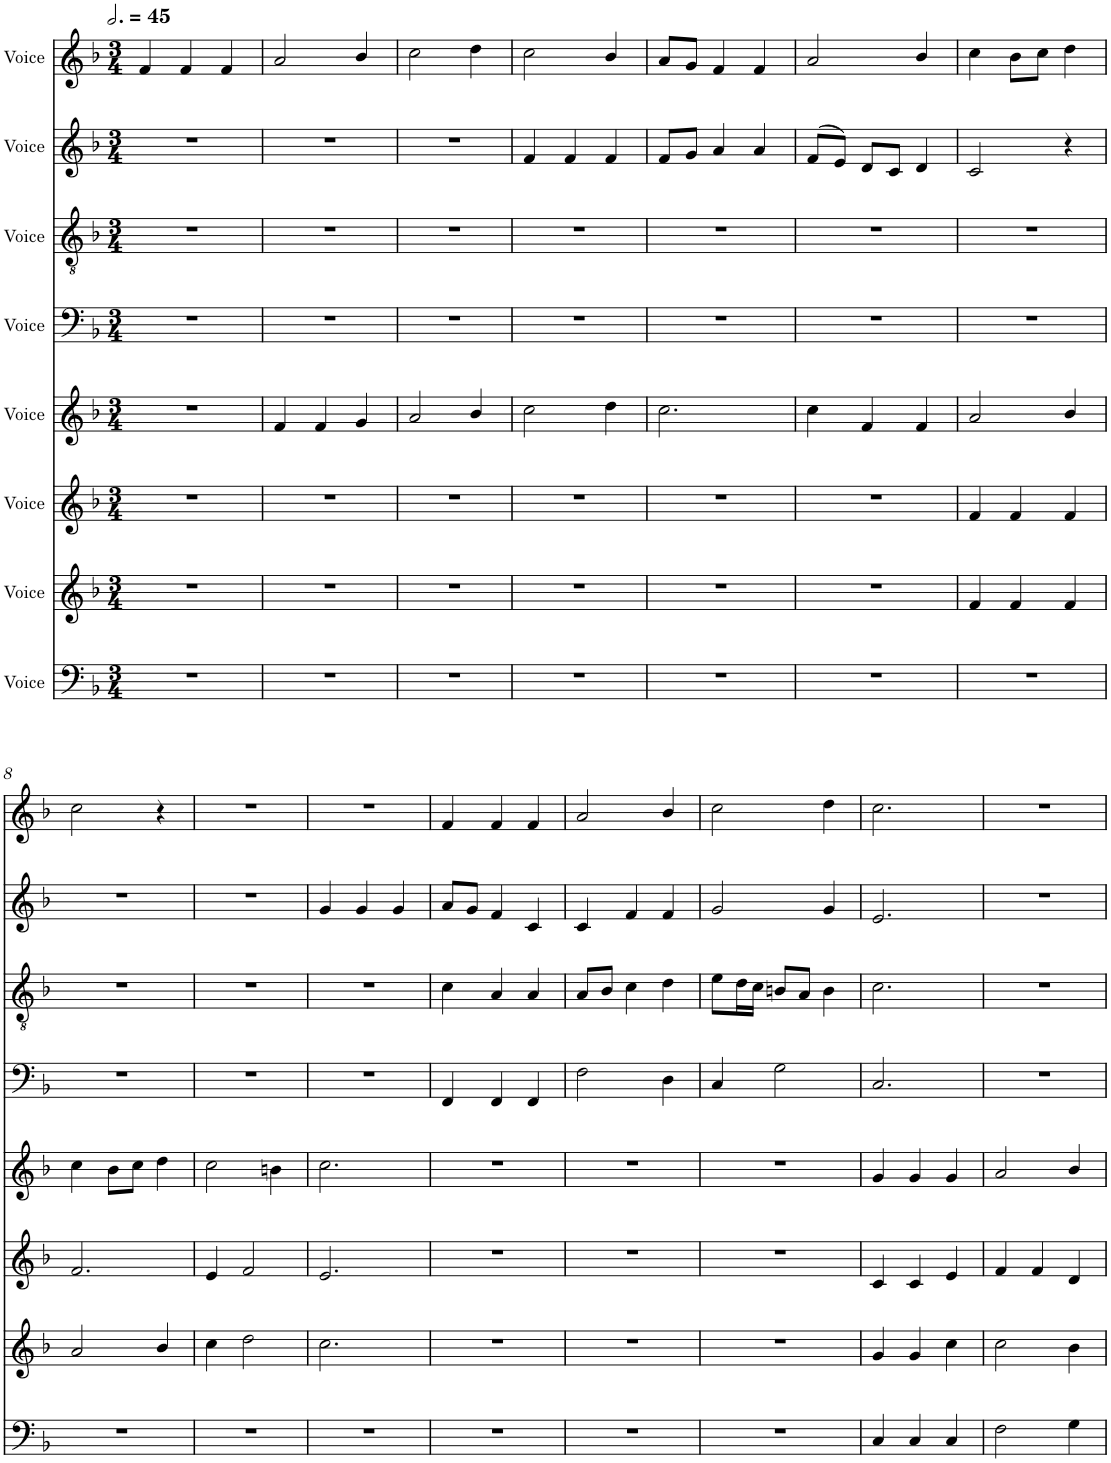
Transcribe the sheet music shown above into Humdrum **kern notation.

**kern	**kern	**kern	**kern	**kern	**kern	**kern	**kern
*part8	*part7	*part6	*part5	*part4	*part3	*part2	*part1
*staff8	*staff7	*staff6	*staff5	*staff4	*staff3	*staff2	*staff1
*I"Voice	*I"Voice	*I"Voice	*I"Voice	*I"Voice	*I"Voice	*I"Voice	*I"Voice
*I'V	*I'V	*I'V	*I'V	*I'V	*I'V	*I'V	*I'V
*clefF4	*clefG2	*clefG2	*clefG2	*clefF4	*clefGv2	*clefG2	*clefG2
*k[b-]	*k[b-]	*k[b-]	*k[b-]	*k[b-]	*k[b-]	*k[b-]	*k[b-]
*M3/4	*M3/4	*M3/4	*M3/4	*M3/4	*M3/4	*M3/4	*M3/4
*MM135	*MM135	*MM135	*MM135	*MM135	*MM135	*MM135	*MM135
=1	=1	=1	=1	=1	=1	=1	=1
2.r	2.r	2.r	2.r	2.r	2.r	2.r	4f/
.	.	.	.	.	.	.	4f/
.	.	.	.	.	.	.	4f/
=2	=2	=2	=2	=2	=2	=2	=2
2.r	2.r	2.r	4f/	2.r	2.r	2.r	2a/
.	.	.	4f/	.	.	.	.
.	.	.	4g/	.	.	.	4b-/
=3	=3	=3	=3	=3	=3	=3	=3
2.r	2.r	2.r	2a/	2.r	2.r	2.r	2cc\
.	.	.	4b-/	.	.	.	4dd\
=4	=4	=4	=4	=4	=4	=4	=4
2.r	2.r	2.r	2cc\	2.r	2.r	4f/	2cc\
.	.	.	.	.	.	4f/	.
.	.	.	4dd\	.	.	4f/	4b-/
=5	=5	=5	=5	=5	=5	=5	=5
2.r	2.r	2.r	2.cc\	2.r	2.r	8f/L	8a/L
.	.	.	.	.	.	8g/J	8g/J
.	.	.	.	.	.	4a/	4f/
.	.	.	.	.	.	4a/	4f/
=6	=6	=6	=6	=6	=6	=6	=6
2.r	2.r	2.r	4cc\	2.r	2.r	(>8f/L	2a/
.	.	.	.	.	.	8e/J)	.
.	.	.	4f/	.	.	8d/L	.
.	.	.	.	.	.	8c/J	.
.	.	.	4f/	.	.	4d/	4b-/
=7	=7	=7	=7	=7	=7	=7	=7
2.r	4f/	4f/	2a/	2.r	2.r	2c/	4cc\
.	4f/	4f/	.	.	.	.	8b-\L
.	.	.	.	.	.	.	8cc\J
.	4f/	4f/	4b-/	.	.	4r	4dd\
!!LO:LB:g=z
=8	=8	=8	=8	=8	=8	=8	=8
2.r	2a/	2.f/	4cc\	2.r	2.r	2.r	2cc\
.	.	.	8b-\L	.	.	.	.
.	.	.	8cc\J	.	.	.	.
.	4b-/	.	4dd\	.	.	.	4r
=9	=9	=9	=9	=9	=9	=9	=9
2.r	4cc\	4e/	2cc\	2.r	2.r	2.r	2.r
.	2dd\	2f/	.	.	.	.	.
.	.	.	4bn\	.	.	.	.
=10	=10	=10	=10	=10	=10	=10	=10
2.r	2.cc\	2.e/	2.cc\	2.r	2.r	4g/	2.r
.	.	.	.	.	.	4g/	.
.	.	.	.	.	.	4g/	.
=11	=11	=11	=11	=11	=11	=11	=11
2.r	2.r	2.r	2.r	4FF/	4c\	8a/L	4f/
.	.	.	.	.	.	8g/J	.
.	.	.	.	4FF/	4A/	4f/	4f/
.	.	.	.	4FF/	4A/	4c/	4f/
=12	=12	=12	=12	=12	=12	=12	=12
2.r	2.r	2.r	2.r	2F\	8A/L	4c/	2a/
.	.	.	.	.	8B-/J	.	.
.	.	.	.	.	4c\	4f/	.
.	.	.	.	4D\	4d\	4f/	4b-/
=13	=13	=13	=13	=13	=13	=13	=13
2.r	2.r	2.r	2.r	4C/	8e\L	2g/	2cc\
.	.	.	.	.	16d\L	.	.
.	.	.	.	.	16c\JJ	.	.
.	.	.	.	2G\	8Bn/L	.	.
.	.	.	.	.	8A/J	.	.
.	.	.	.	.	4B\	4g/	4dd\
=14	=14	=14	=14	=14	=14	=14	=14
4C/	4g/	4c/	4g/	2.C/	2.c\	2.e/	2.cc\
4C/	4g/	4c/	4g/	.	.	.	.
4C/	4cc\	4e/	4g/	.	.	.	.
=15	=15	=15	=15	=15	=15	=15	=15
2F\	2cc\	4f/	2a/	2.r	2.r	2.r	2.r
.	.	4f/	.	.	.	.	.
4G\	4b-\	4d/	4b-/	.	.	.	.
=	=	=	=	=	=	=	=
*-	*-	*-	*-	*-	*-	*-	*-
